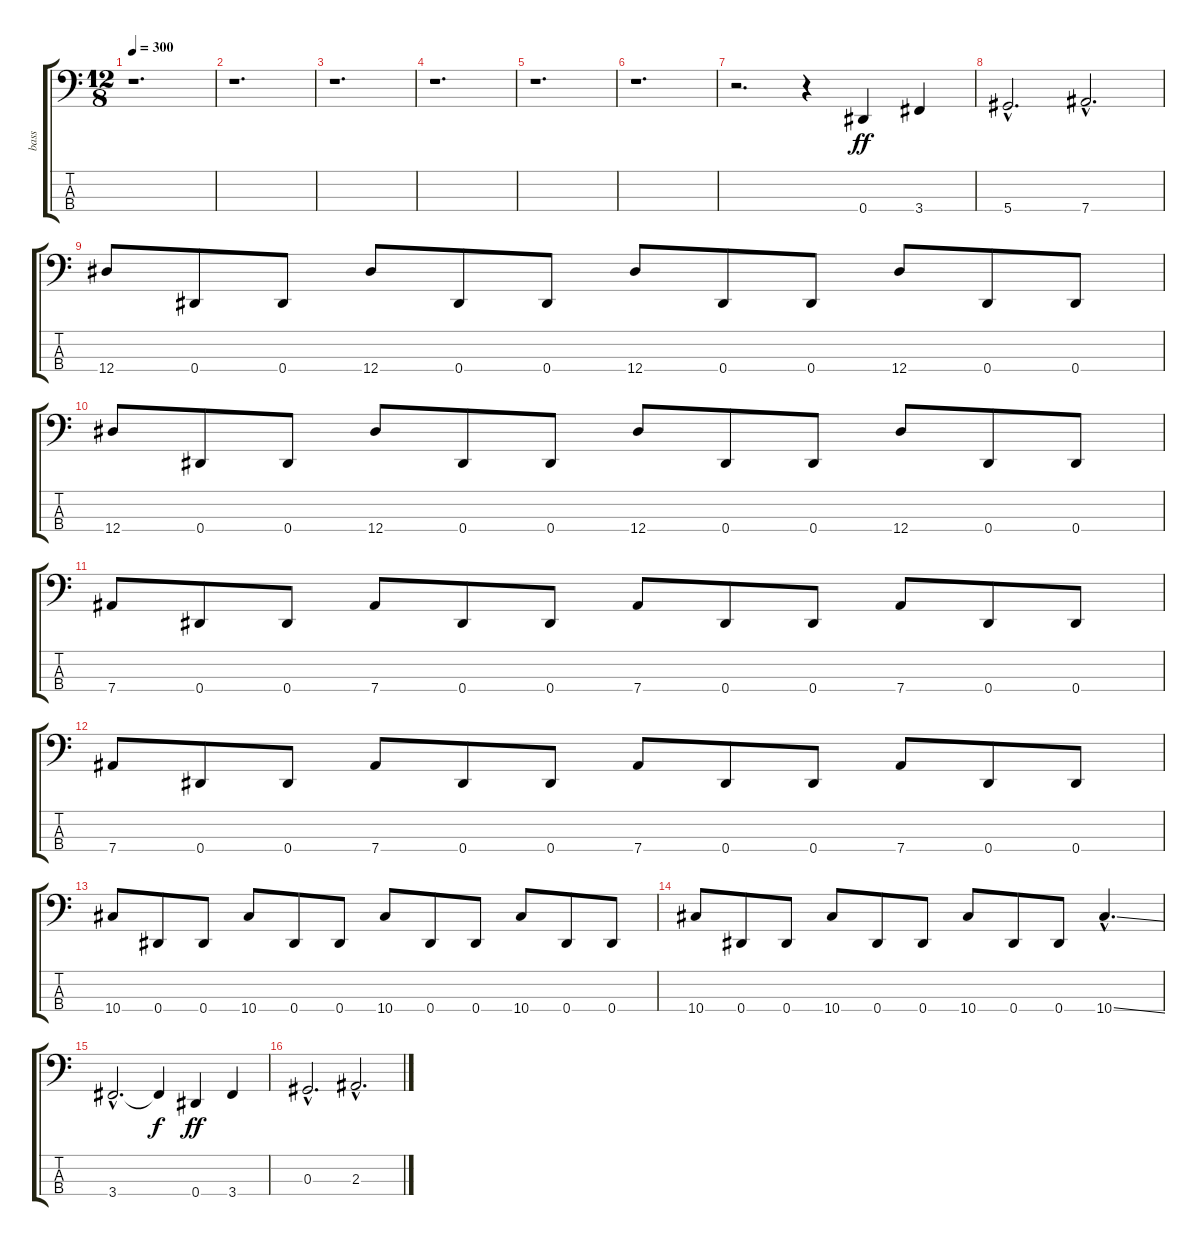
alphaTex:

\track ("bass" "bass") {instrument electricbassfinger}
\staff {score tabs}
\tuning (Gb2 Db2 Ab1 Eb1) {hide}
\ts (12 8)
\tempo 300
\tempo 310
\tempo 300
\clef f4
\ks c
r.1{d dy ff instrument electricbassfinger} |
r.1{d} |
r.1{d} |
r.1{d} |
r.1{d} |
r.1{d} |
r.2{d} r.4 0.4.4 3.4.4 |
5.4{hac}.2{d} 7.4{hac}.2{d} |
12.4.8 0.4.8 0.4.8 12.4.8 0.4.8 0.4.8 12.4.8 0.4.8 0.4.8 12.4.8 0.4.8 0.4.8 |
12.4.8 0.4.8 0.4.8 12.4.8 0.4.8 0.4.8 12.4.8 0.4.8 0.4.8 12.4.8 0.4.8 0.4.8 |
7.4.8 0.4.8 0.4.8 7.4.8 0.4.8 0.4.8 7.4.8 0.4.8 0.4.8 7.4.8 0.4.8 0.4.8 |
7.4.8 0.4.8 0.4.8 7.4.8 0.4.8 0.4.8 7.4.8 0.4.8 0.4.8 7.4.8 0.4.8 0.4.8 |
10.4.8 0.4.8 0.4.8 10.4.8 0.4.8 0.4.8 10.4.8 0.4.8 0.4.8 10.4.8 0.4.8 0.4.8 |
10.4.8 0.4.8 0.4.8 10.4.8 0.4.8 0.4.8 10.4.8 0.4.8 0.4.8 10.4{ss hac}.4{d} |
3.4{hac}.2{d} 3.4{t}.4{dy f} 0.4.4{dy ff} 3.4.4 |
0.3{hac}.2{d} 2.3{hac}.2{d}
